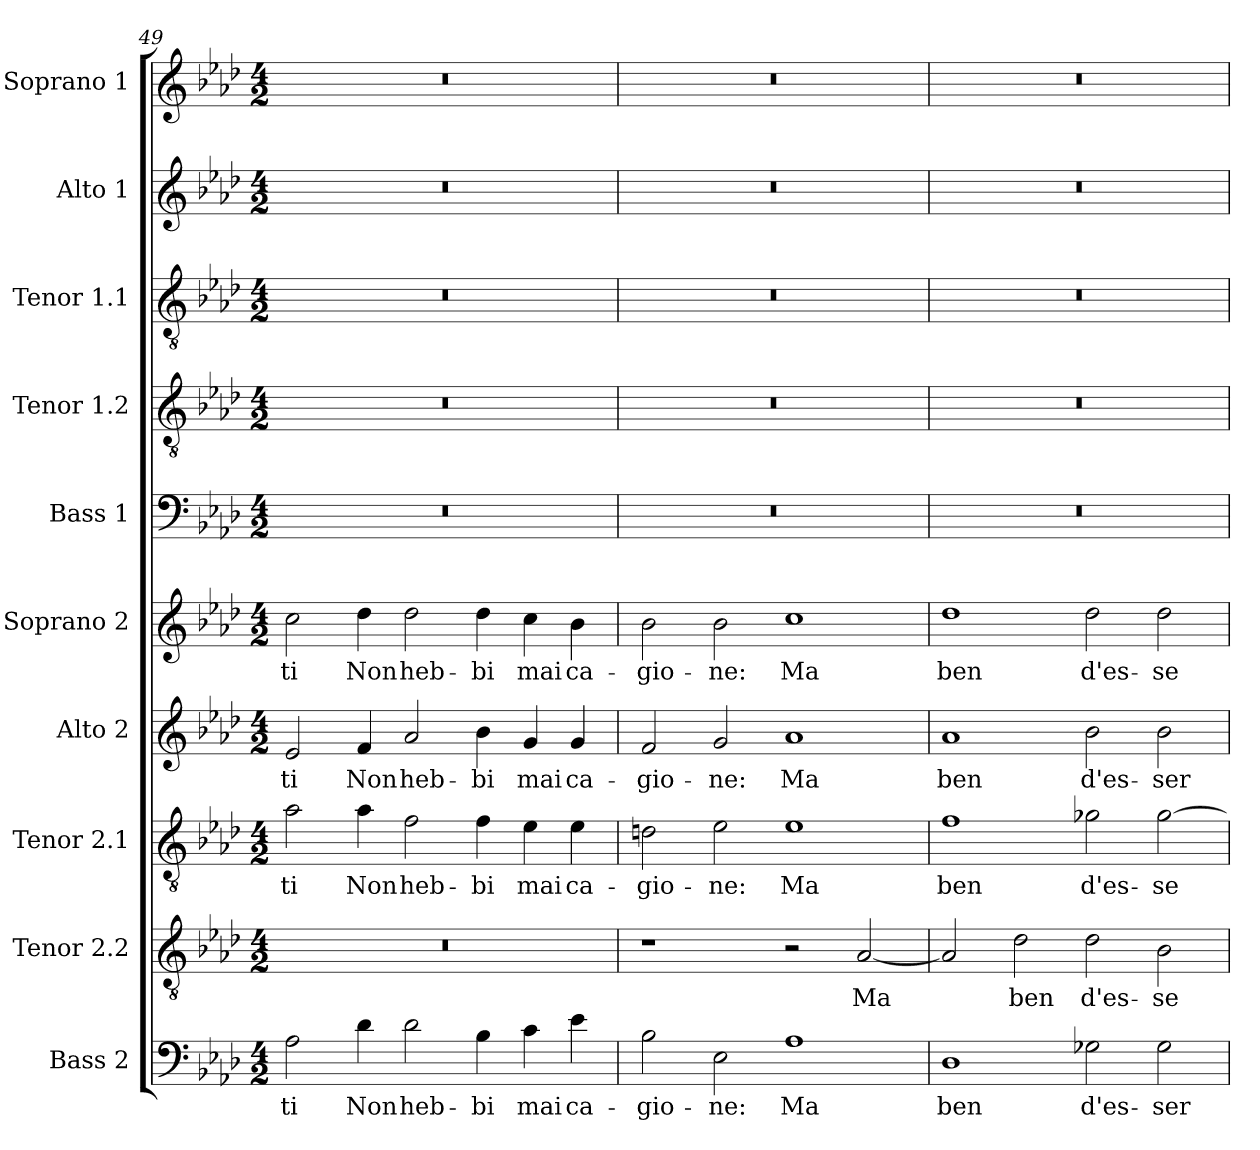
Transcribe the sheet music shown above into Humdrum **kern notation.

**kern	**text	**kern	**text	**kern	**text	**kern	**text	**kern	**text	**kern	**kern	**kern	**kern	**kern
*part10	*part10	*part9	*part9	*part8	*part8	*part7	*part7	*part6	*part6	*part5	*part4	*part3	*part2	*part1
*staff10	*staff10	*staff9	*staff9	*staff8	*staff8	*staff7	*staff7	*staff6	*staff6	*staff5	*staff4	*staff3	*staff2	*staff1
*I"Bass 2	*	*I"Tenor 2.2	*	*I"Tenor 2.1	*	*I"Alto 2	*	*I"Soprano 2	*	*I"Bass 1	*I"Tenor 1.2	*I"Tenor 1.1	*I"Alto 1	*I"Soprano 1
*I'B 2	*	*I'T 2.2	*	*I'T 2.1	*	*I'A 2	*	*I'S 2	*	*I'B 1	*I'T 1,2	*I'T 1.1	*I'A 1	*I'S 1
*clefF4	*	*clefGv2	*	*clefGv2	*	*clefG2	*	*clefG2	*	*clefF4	*clefGv2	*clefGv2	*clefG2	*clefG2
*k[b-e-a-d-]	*	*k[b-e-a-d-]	*	*k[b-e-a-d-]	*	*k[b-e-a-d-]	*	*k[b-e-a-d-]	*	*k[b-e-a-d-]	*k[b-e-a-d-]	*k[b-e-a-d-]	*k[b-e-a-d-]	*k[b-e-a-d-]
*A-:	*	*A-:	*	*A-:	*	*A-:	*	*A-:	*	*A-:	*A-:	*A-:	*A-:	*A-:
*M4/2	*	*M4/2	*	*M4/2	*	*M4/2	*	*M4/2	*	*M4/2	*M4/2	*M4/2	*M4/2	*M4/2
=49	=49	=49	=49	=49	=49	=49	=49	=49	=49	=49	=49	=49	=49	=49
!	!LO:LY:b	!	!	!	!LO:LY:b	!	!LO:LY:b	!	!LO:LY:b	!	!	!	!	!
2A-\	-ti	0r	.	2a-\	-ti	2e-/	-ti	2cc\	-ti	0r	0r	0r	0r	0r
!	!LO:LY:b	!	!	!	!LO:LY:b	!	!LO:LY:b	!	!LO:LY:b	!	!	!	!	!
4d-\	Non	.	.	4a-\	Non	4f/	Non	4dd-\	Non	.	.	.	.	.
!	!LO:LY:b	!	!	!	!LO:LY:b	!	!LO:LY:b	!	!LO:LY:b	!	!	!	!	!
2d-\	heb-	.	.	2f\	heb-	2a-/	heb-	2dd-\	heb-	.	.	.	.	.
!	!LO:LY:b	!	!	!	!LO:LY:b	!	!LO:LY:b	!	!LO:LY:b	!	!	!	!	!
4B-\	-bi	.	.	4f\	-bi	4b-\	-bi	4dd-\	-bi	.	.	.	.	.
!	!LO:LY:b	!	!	!	!LO:LY:b	!	!LO:LY:b	!	!LO:LY:b	!	!	!	!	!
4c\	mai	.	.	4e-\	mai	4g/	mai	4cc\	mai	.	.	.	.	.
!	!LO:LY:b	!	!	!	!LO:LY:b	!	!LO:LY:b	!	!LO:LY:b	!	!	!	!	!
4e-\	ca-	.	.	4e-\	ca-	4g/	ca-	4b-\	ca-	.	.	.	.	.
!!LO:LB:g=z
=50	=50	=50	=50	=50	=50	=50	=50	=50	=50	=50	=50	=50	=50	=50
!	!LO:LY:b	!	!	!	!LO:LY:b	!	!LO:LY:b	!	!LO:LY:b	!	!	!	!	!
2B-\	-gio-	1r	.	2dn\	-gio-	2f/	-gio-	2b-\	-gio-	0r	0r	0r	0r	0r
!	!LO:LY:b	!	!	!	!LO:LY:b	!	!LO:LY:b	!	!LO:LY:b	!	!	!	!	!
2E-\	-ne:	.	.	2e-\	-ne:	2g/	-ne:	2b-\	-ne:	.	.	.	.	.
!	!LO:LY:b	!	!	!	!LO:LY:b	!	!LO:LY:b	!	!LO:LY:b	!	!	!	!	!
1A-	Ma	2r	.	1e-	Ma	1a-	Ma	1cc	Ma	.	.	.	.	.
!	!	!	!LO:LY:b	!	!	!	!	!	!	!	!	!	!	!
.	.	[2A-/	Ma	.	.	.	.	.	.	.	.	.	.	.
=51	=51	=51	=51	=51	=51	=51	=51	=51	=51	=51	=51	=51	=51	=51
!	!LO:LY:b	!	!	!	!LO:LY:b	!	!LO:LY:b	!	!LO:LY:b	!	!	!	!	!
1D-	ben	2A-/]	.	1f	ben	1a-	ben	1dd-	ben	0r	0r	0r	0r	0r
!	!	!	!LO:LY:b	!	!	!	!	!	!	!	!	!	!	!
.	.	2d-\	ben	.	.	.	.	.	.	.	.	.	.	.
!	!LO:LY:b	!	!LO:LY:b	!	!LO:LY:b	!	!LO:LY:b	!	!LO:LY:b	!	!	!	!	!
2G-X\	d'es-	2d-\	d'es-	2g-X\	d'es-	2b-\	d'es-	2dd-\	d'es-	.	.	.	.	.
!	!LO:LY:b	!	!LO:LY:b	!	!LO:LY:b	!	!LO:LY:b	!	!LO:LY:b	!	!	!	!	!
2G-\	-ser	2B-\	-se-	[2g-\	-se-	2b-\	-ser	2dd-\	-se-	.	.	.	.	.
=	=	=	=	=	=	=	=	=	=	=	=	=	=	=
*-	*-	*-	*-	*-	*-	*-	*-	*-	*-	*-	*-	*-	*-	*-
